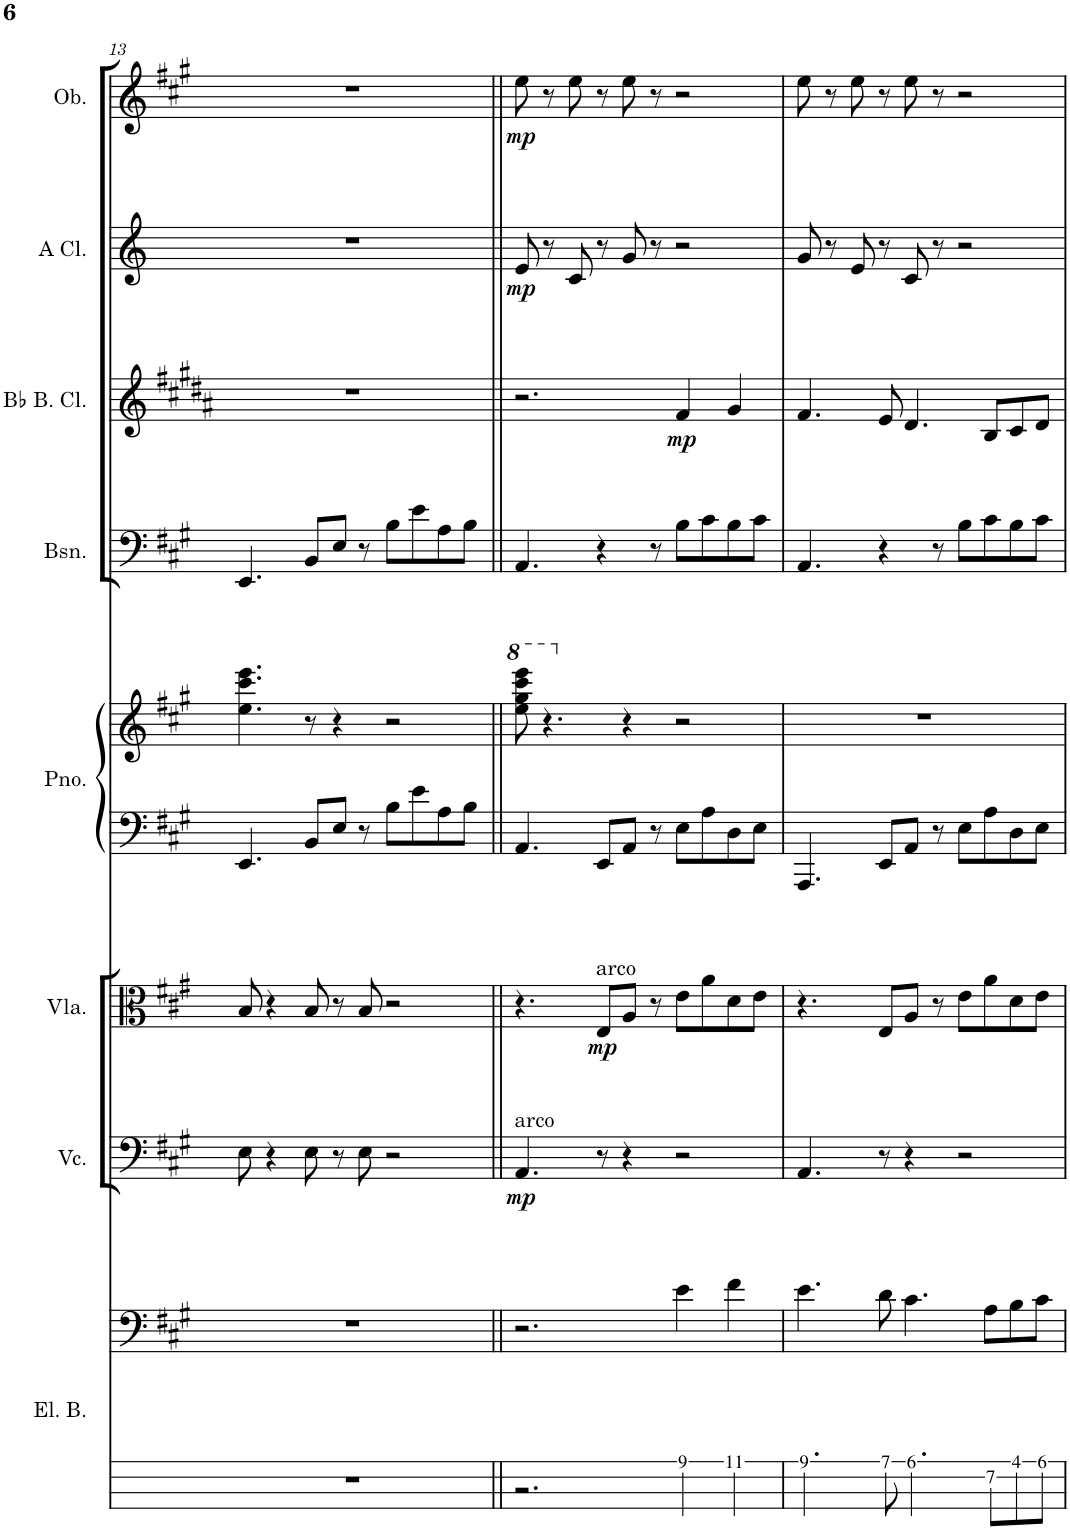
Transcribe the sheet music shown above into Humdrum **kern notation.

**kern	**kern	**kern	**dynam	**kern	**dynam	**kern	**kern	**kern	**kern	**dynam	**kern	**dynam	**kern	**dynam
*part8	*part8	*part7	*part7	*part6	*part6	*part5	*part5	*part4	*part3	*part3	*part2	*part2	*part1	*part1
*staff10	*staff9	*staff8	*staff8	*staff7	*staff7	*staff6	*staff5	*staff4	*staff3	*staff3	*staff2	*staff2	*staff1	*staff1
*I"Electric Bass	*	*I"Violoncello	*	*I"Viola	*	*I"Piano	*	*I"Bassoon	*I"Bb Bass Clarinet	*	*I"A Clarinet	*	*I"Oboe	*
*I'El. B.	*	*I'Vc.	*	*I'Vla.	*	*I'Pno.	*	*I'Bsn.	*I'Bb B. Cl.	*	*I'A Cl.	*	*I'Ob.	*
!!LO:PB:g=z
*	*clefF4	*clefF4	*	*clefC3	*	*clefF4	*clefG2	*clefF4	*clefG2	*	*clefG2	*	*clefG2	*
*Trd7c12	*Trd7c12	*	*	*	*	*	*	*	*Trd8c14	*	*Trd2c3	*	*	*
*k[f#c#g#]	*k[f#c#g#]	*k[f#c#g#]	*	*k[f#c#g#]	*	*k[f#c#g#]	*k[f#c#g#]	*k[f#c#g#]	*k[f#c#g#d#a#]	*	*k[]	*	*k[f#c#g#]	*
*M5/4	*M5/4	*M5/4	*	*M5/4	*	*M5/4	*M5/4	*M5/4	*M5/4	*	*M5/4	*	*M5/4	*
=13	=13	=13	=13	=13	=13	=13	=13	=13	=13	=13	=13	=13	=13	=13
4%5r	4%5r	8E\	.	8B/	.	4.EE/	4.ee\ 4.ccc#\ 4.eee\	4.EE/	4%5r	.	4%5r	.	4%5r	.
.	.	4r	.	4r	.	.	.	.	.	.	.	.	.	.
.	.	8E\	.	8B/	.	8BB/L	8r	8BB/L	.	.	.	.	.	.
.	.	8r	.	8r	.	8E/J	4r	8E/J	.	.	.	.	.	.
.	.	8E\	.	8B/	.	8r	.	8r	.	.	.	.	.	.
.	.	2r	.	2r	.	8B\L	2r	8B\L	.	.	.	.	.	.
.	.	.	.	.	.	8e\	.	8e\	.	.	.	.	.	.
.	.	.	.	.	.	8A\	.	8A\	.	.	.	.	.	.
.	.	.	.	.	.	8B\J	.	8B\J	.	.	.	.	.	.
=14||	=14||	=14||	=14||	=14||	=14||	=14||	=14||	=14||	=14||	=14||	=14||	=14||	=14||	=14||
*	*	*	*	*	*	*	*8va	*	*	*	*	*	*	*
!	!	!LO:TX:a:t=arco	!	!	!	!	!	!	!	!	!	!	!	!
!	!	!	!LO:DY:b	!	!	!	!	!	!	!	!	!LO:DY:b	!	!LO:DY:b
2.r	2.r	4.AA/	mp	4.r	.	4.AA/	8eee\ 8ggg#\ 8cccc#\ 8eeee\	4.AA/	2.r	.	8e/	mp	8ee\	mp
*	*	*	*	*	*	*	*X8va	*	*	*	*	*	*	*
.	.	.	.	.	.	.	4.r	.	.	.	8r	.	8r	.
.	.	.	.	.	.	.	.	.	.	.	8c/	.	8ee\	.
!	!	!	!	!LO:TX:a:t=arco	!	!	!	!	!	!	!	!	!	!
!	!	!	!	!	!LO:DY:b	!	!	!	!	!	!	!	!	!
.	.	8r	.	8E/L	mp	8EE/L	.	4r	.	.	8r	.	8r	.
.	.	4r	.	8A/J	.	8AA/J	4r	.	.	.	8g/	.	8ee\	.
.	.	.	.	8r	.	8r	.	8r	.	.	8r	.	8r	.
!	!	!	!	!	!	!	!	!	!	!LO:DY:b	!	!	!	!
4e\	4e\	2r	.	8e\L	.	8E\L	2r	8B\L	4f#/	mp	2r	.	2r	.
.	.	.	.	8a\	.	8A\	.	8c#\	.	.	.	.	.	.
4f#\	4f#\	.	.	8d\	.	8D\	.	8B\	4g#/	.	.	.	.	.
.	.	.	.	8e\J	.	8E\J	.	8c#\J	.	.	.	.	.	.
=15	=15	=15	=15	=15	=15	=15	=15	=15	=15	=15	=15	=15	=15	=15
4.e\	4.e\	4.AA/	.	4.r	.	4.AAA/	4%5r	4.AA/	4.f#/	.	8g/	.	8ee\	.
.	.	.	.	.	.	.	.	.	.	.	8r	.	8r	.
.	.	.	.	.	.	.	.	.	.	.	8e/	.	8ee\	.
8d\	8d\	8r	.	8E/L	.	8EE/L	.	4r	8e/	.	8r	.	8r	.
4.c#\	4.c#\	4r	.	8A/J	.	8AA/J	.	.	4.d#/	.	8c/	.	8ee\	.
.	.	.	.	8r	.	8r	.	8r	.	.	8r	.	8r	.
.	.	2r	.	8e\L	.	8E\L	.	8B\L	.	.	2r	.	2r	.
8A\L	8A\L	.	.	8a\	.	8A\	.	8c#\	8B/L	.	.	.	.	.
8B\	8B\	.	.	8d\	.	8D\	.	8B\	8c#/	.	.	.	.	.
8c#\J	8c#\J	.	.	8e\J	.	8E\J	.	8c#\J	8d#/J	.	.	.	.	.
=	=	=	=	=	=	=	=	=	=	=	=	=	=	=
*-	*-	*-	*-	*-	*-	*-	*-	*-	*-	*-	*-	*-	*-	*-
